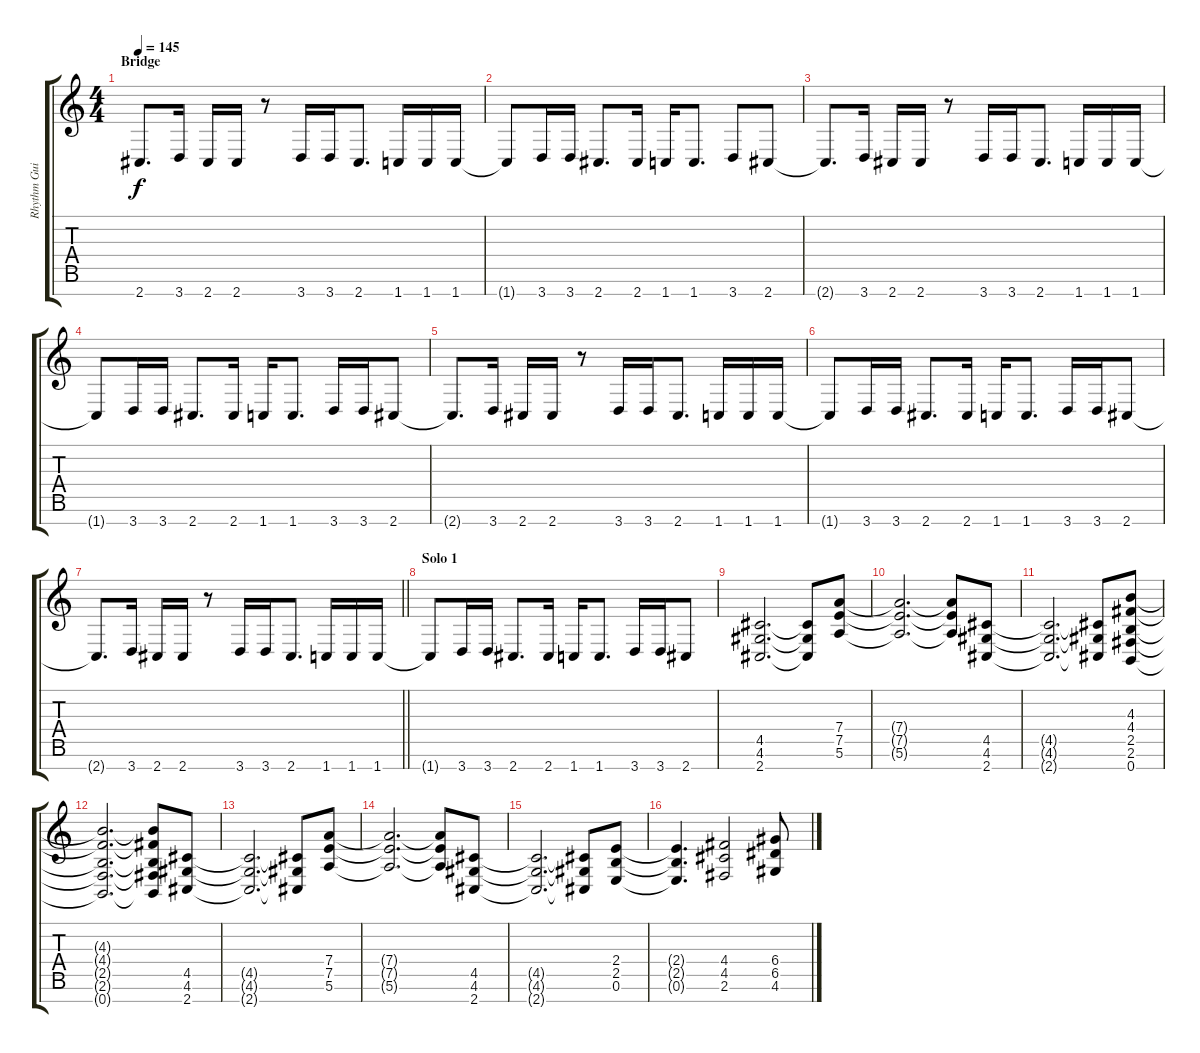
\track ("Rhythm Guitar" "Rhythm Gui") {instrument distortionguitar}
\staff {score tabs}
\tuning (E4 B3 G3 D3 A2 E2 B1) {hide}
\ts (4 4)
\section ("" "Bridge")
\tempo 145
\clef g2
\ks c
2.7{t}.8{d dy f} 3.7.16 2.7.16 2.7.16 r.8 3.7.16 3.7.16 2.7.8{d} 1.7.16 1.7.16 1.7.16 |
1.7{t}.8 3.7.16 3.7.16 2.7.8{d} 2.7.16 1.7.16 1.7.8{d} 3.7.8 2.7.8 |
2.7{t}.8{d} 3.7.16 2.7.16 2.7.16 r.8 3.7.16 3.7.16 2.7.8{d} 1.7.16 1.7.16 1.7.16 |
1.7{t}.8 3.7.16 3.7.16 2.7.8{d} 2.7.16 1.7.16 1.7.8{d} 3.7.16 3.7.16 2.7.8 |
2.7{t}.8{d} 3.7.16 2.7.16 2.7.16 r.8 3.7.16 3.7.16 2.7.8{d} 1.7.16 1.7.16 1.7.16 |
1.7{t}.8 3.7.16 3.7.16 2.7.8{d} 2.7.16 1.7.16 1.7.8{d} 3.7.16 3.7.16 2.7.8 |
\barLineRight lightlight
2.7{t}.8{d} 3.7.16 2.7.16 2.7.16 r.8 3.7.16 3.7.16 2.7.8{d} 1.7.16 1.7.16 1.7.16 |
\section ("" "Solo 1")
1.7{t}.8 3.7.16 3.7.16 2.7.8{d} 2.7.16 1.7.16 1.7.8{d} 3.7.16 3.7.16 2.7.8 |
(4.5 4.6 2.7).2{d} (4.5{t} 4.6{t} 2.7{t}).8 (7.4 7.5 5.6).8 |
(7.4{t} 7.5{t} 5.6{t}).2{d} (7.4{t} 7.5{t} 5.6{t}).8 (4.5 4.6 2.7).8 |
(4.5{t} 4.6{t} 2.7{t}).2{d} (4.5{t} 4.6{t} 2.7{t}).8 (4.3 4.4 2.5 2.6 0.7).8 |
(4.3{t} 4.4{t} 2.5{t} 2.6{t} 0.7{t}).2{d} (4.3{t} 4.4{t} 2.5{t} 2.6{t} 0.7{t}).8 (4.5 4.6 2.7).8 |
(4.5{t} 4.6{t} 2.7{t}).2{d} (4.5{t} 4.6{t} 2.7{t}).8 (7.4 7.5 5.6).8 |
(7.4{t} 7.5{t} 5.6{t}).2{d} (7.4{t} 7.5{t} 5.6{t}).8 (4.5 4.6 2.7).8 |
(4.5{t} 4.6{t} 2.7{t}).2{d} (4.5{t} 4.6{t} 2.7{t}).8 (2.4 2.5 0.6).8 |
(2.4{t} 2.5{t} 0.6{t}).4{d} (4.4 4.5 2.6).2 (6.4 6.5 4.6).8
